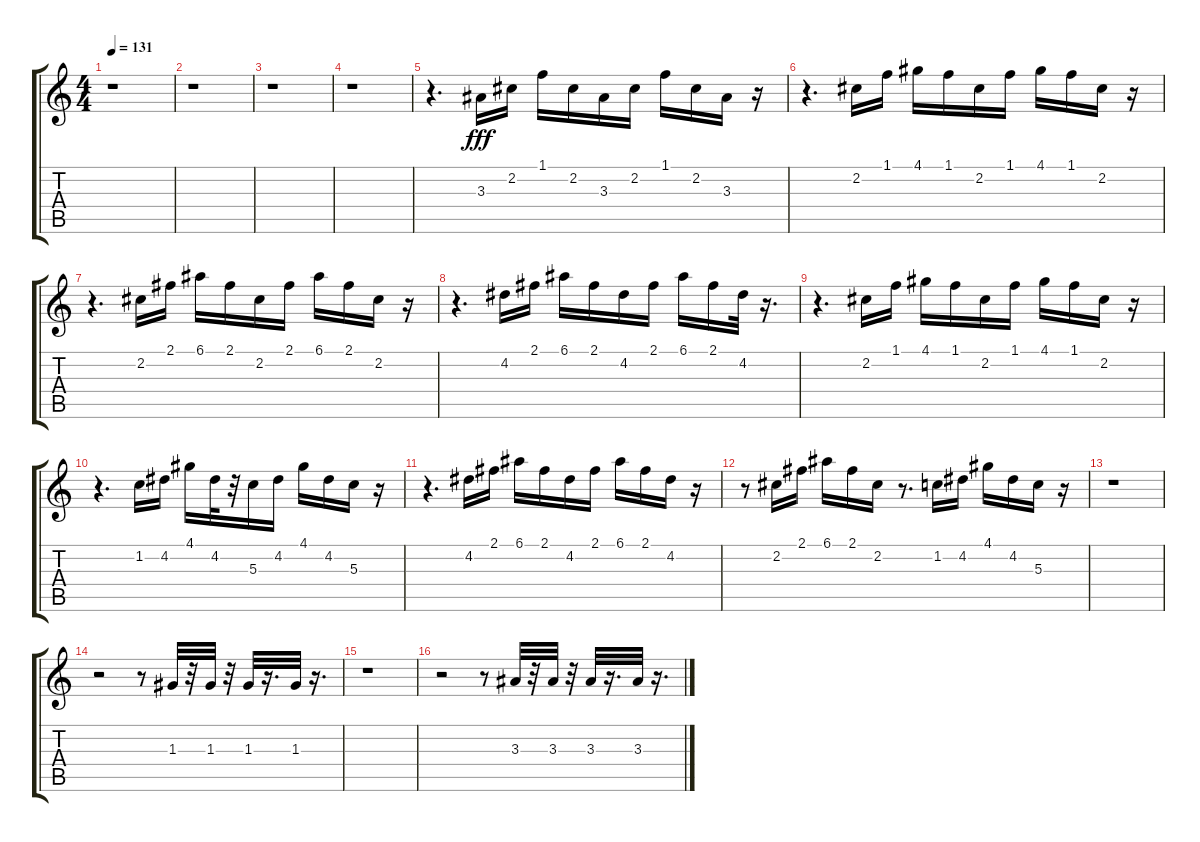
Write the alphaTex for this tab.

\track "" {instrument electricguitarmuted}
\staff {score tabs}
\tuning (E4 B3 G3 D3 A2 E2) {hide}
\ts (4 4)
\tempo 131
\clef g2
\ks c
r.1{dy fff} |
r.1 |
r.1 |
r.1 |
r.4{d} 3.3.16{volume 12} 2.2.16 1.1.16 2.2.16 3.3.16 2.2.16 1.1.16 2.2.16 3.3.16 r.16 |
r.4{d} 2.2.16 1.1.16 4.1.16 1.1.16 2.2.16 1.1.16 4.1.16 1.1.16 2.2.16 r.16 |
r.4{d} 2.2.16 2.1.16 6.1.16 2.1.16 2.2.16 2.1.16 6.1.16 2.1.16 2.2.16 r.16 |
r.4{d} 4.2.16 2.1.16 6.1.16 2.1.16 4.2.16 2.1.16 6.1.16 2.1.16 4.2.32 r.16{d} |
r.4{d} 2.2.16 1.1.16 4.1.16 1.1.16 2.2.16 1.1.16 4.1.16 1.1.16 2.2.16 r.16 |
r.4{d} 1.2.16 4.2.16 4.1.16 4.2.32 r.32 5.3.16 4.2.16 4.1.16 4.2.16 5.3.16 r.16 |
r.4{d} 4.2.16 2.1.16 6.1.16 2.1.16 4.2.16 2.1.16 6.1.16 2.1.16 4.2.16 r.16 |
r.8 2.2.16 2.1.16 6.1.16 2.1.16 2.2.16 r.8{d} 1.2.16 4.2.16 4.1.16 4.2.16 5.3.16 r.16 |
r.1 |
r.2 r.8 1.3.32{volume 16} r.32 1.3.32 r.32 1.3.32 r.16{d} 1.3.32 r.16{d} |
r.1 |
r.2 r.8 3.3.32 r.32 3.3.32 r.32 3.3.32 r.16{d} 3.3.32 r.16{d}
